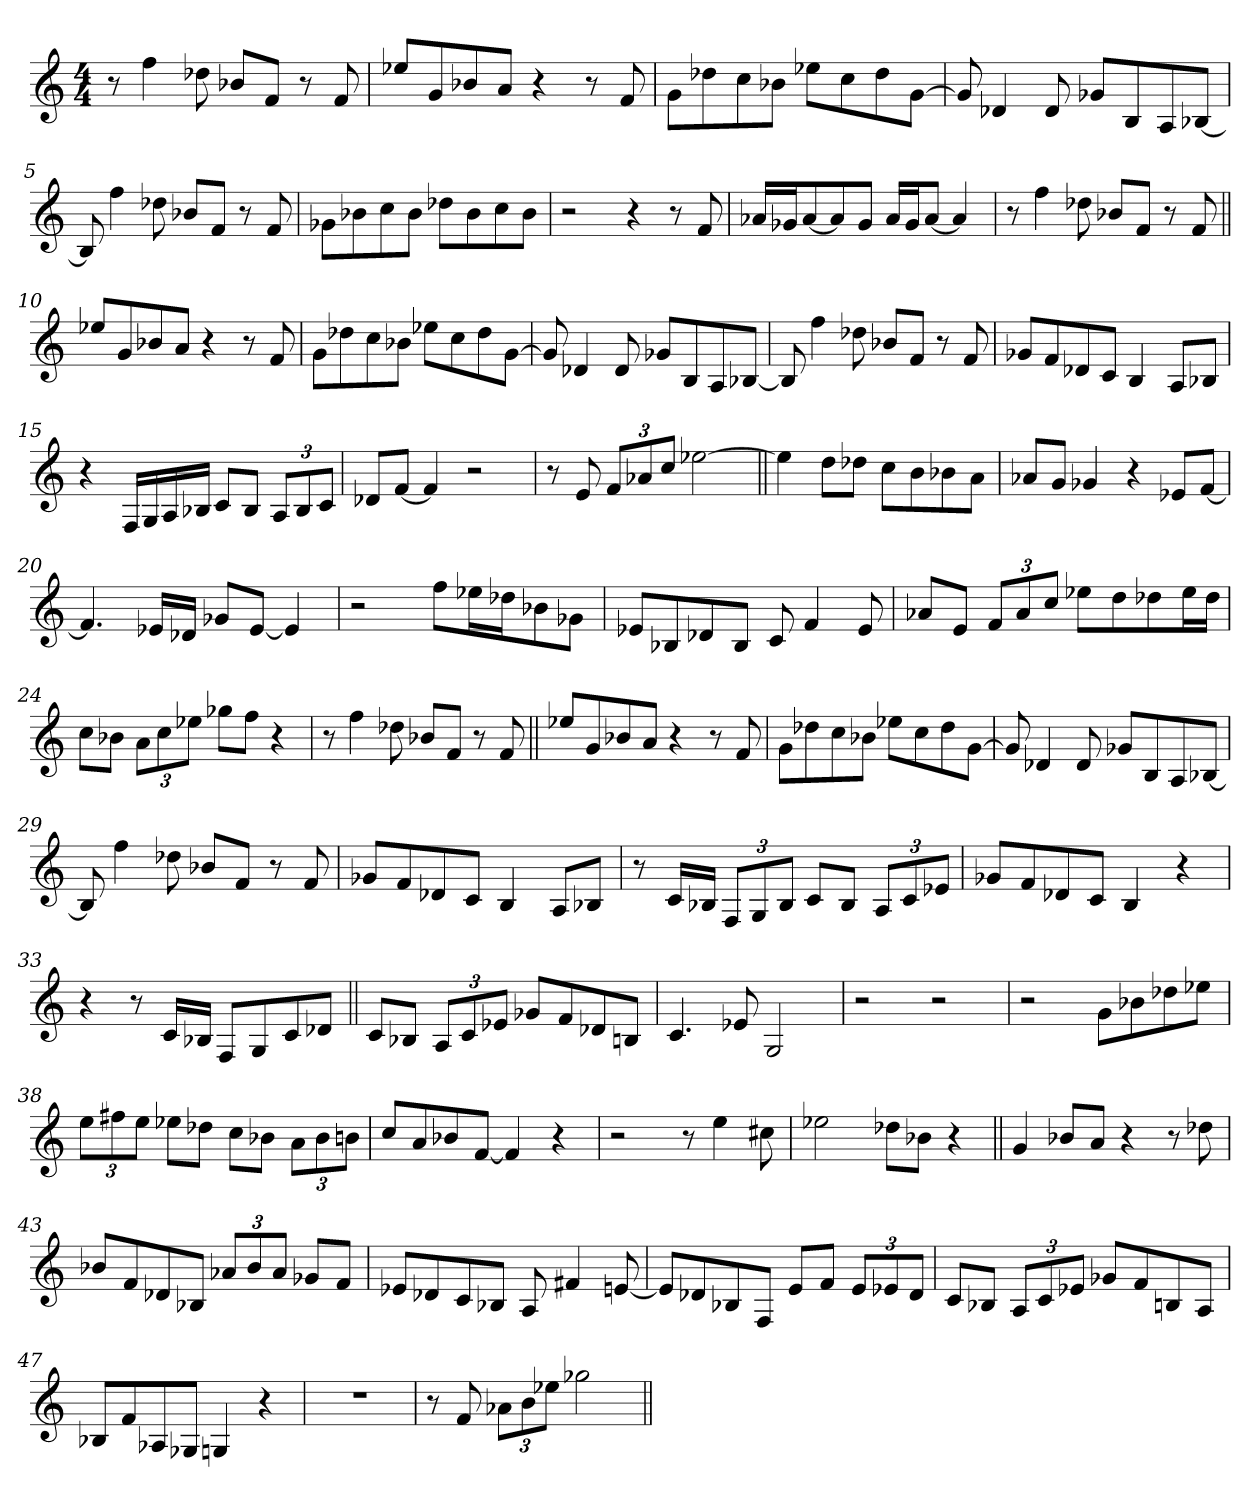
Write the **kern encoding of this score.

**kern
*part1
*staff1
*clefG2
*k[]
*M4/4
=1
8r
4ff\
8dd-X\
8b-X/L
8f/J
8r
8f/
=2
8ee-X/L
8g/
8b-X/
8a/J
4r
8r
8f/
=3
8g\L
8dd-X\
8cc\
8b-X\J
8ee-X\L
8cc\
8dd-\
[8g\J
=4
8g/]
4d-X/
8d-/
8g-X/L
8B/
8A/
[8B-X/J
=5
8B-/]
4ff\
8dd-X\
8b-X/L
8f/J
8r
8f/
=6
8g-X\L
8b-X\
8cc\
8b-\J
8dd-X\L
8b-\
8cc\
8b-\J
=7
2r
4r
8r
8f/
=8
16a-X/LL
16g-X/J
[8a-/
8a-/]
8g-/J
16a-/LL
16g-/J
[8a-/J
4a-/]
=9
8r
4ff\
8dd-X\
8b-X/L
8f/J
8r
8f/
=10||
8ee-X/L
8g/
8b-X/
8a/J
4r
8r
8f/
=11
8g\L
8dd-X\
8cc\
8b-X\J
8ee-X\L
8cc\
8dd-\
[8g\J
=12
8g/]
4d-X/
8d-/
8g-X/L
8B/
8A/
[8B-X/J
=13
8B-/]
4ff\
8dd-X\
8b-X/L
8f/J
8r
8f/
=14
8g-X/L
8f/
8d-X/
8c/J
4B/
8A/L
8B-X/J
=15
4r
16F/LL
16G/
16A/
16B-X/JJ
8c/L
8B-/J
12A/L
12B-/
12c/J
=16
8d-X/L
[8f/J
4f/]
2r
=17
8r
8e/
12f/L
12a-X/
12cc/J
[2ee-X\
=18||
4ee-\]
8dd\L
8dd-X\J
8cc\L
8b\
8b-X\
8a\J
=19
8a-X/L
8g/J
4g-X/
4r
8e-X/L
[8f/J
=20
4.f/]
16e-X/LL
16d-X/JJ
8g-X/L
[8e-/J
4e-/]
=21
2r
8ff\L
16ee-X\L
16dd-X\J
8b-X\
8g-X\J
=22
8e-X/L
8B-X/
8d-X/
8B-/J
8c/
4f/
8e-/
=23
8a-X/L
8e/J
12f/L
12a-/
12cc/J
8ee-X\L
8dd\
8dd-X\
16ee-\L
16dd-\JJ
=24
8cc\L
8b-X\J
12a\L
12cc\
12ee-X\J
8gg-X\L
8ff\J
4r
=25
8r
4ff\
8dd-X\
8b-X/L
8f/J
8r
8f/
=26||
8ee-X/L
8g/
8b-X/
8a/J
4r
8r
8f/
=27
8g\L
8dd-X\
8cc\
8b-X\J
8ee-X\L
8cc\
8dd-\
[8g\J
=28
8g/]
4d-X/
8d-/
8g-X/L
8B/
8A/
[8B-X/J
=29
8B-/]
4ff\
8dd-X\
8b-X/L
8f/J
8r
8f/
=30
8g-X/L
8f/
8d-X/
8c/J
4B/
8A/L
8B-X/J
=31
8r
16c/LL
16B-X/JJ
12F/L
12G/
12B-/J
8c/L
8B-/J
12A/L
12c/
12e-X/J
=32
8g-X/L
8f/
8d-X/
8c/J
4B/
4r
=33
4r
8r
16c/LL
16B-X/JJ
8F/L
8G/
8c/
8d-X/J
=34||
8c/L
8B-X/J
12A/L
12c/
12e-X/J
8g-X/L
8f/
8d-X/
8Bn/J
=35
4.c/
8e-X/
2G/
=36
2r
2r
=37
2r
8g\L
8b-X\
8dd-X\
8ee-X\J
=38
12ee\L
12ff#X\
12ee\J
8ee-X\L
8dd-X\J
8cc\L
8b-X\J
12a\L
12b-\
12bn\J
=39
8cc/L
8a/
8b-X/
[8f/J
4f/]
4r
=40
2r
8r
4ee\
8cc#X\
=41
2ee-X\
8dd-X\L
8b-X\J
4r
=42||
4g/
8b-X/L
8a/J
4r
8r
8dd-X\
=43
8b-X/L
8f/
8d-X/
8B-X/J
12a-X/L
12b-/
12a-/J
8g-X/L
8f/J
=44
8e-X/L
8d-X/
8c/
8B-X/J
8A/
4f#X/
[8en/
=45
8e/L]
8d-X/
8B-X/
8F/J
8e/L
8f/J
12e/L
12e-X/
12d-/J
=46
8c/L
8B-X/J
12A/L
12c/
12e-X/J
8g-X/L
8f/
8Bn/
8A/J
=47
8B-X/L
8f/
8A-X/
8G-X/J
4Gn/
4r
=48
1r
=49
8r
8f/
12a-X\L
12b\
12ee-X\J
2gg-X\
=||
*-
